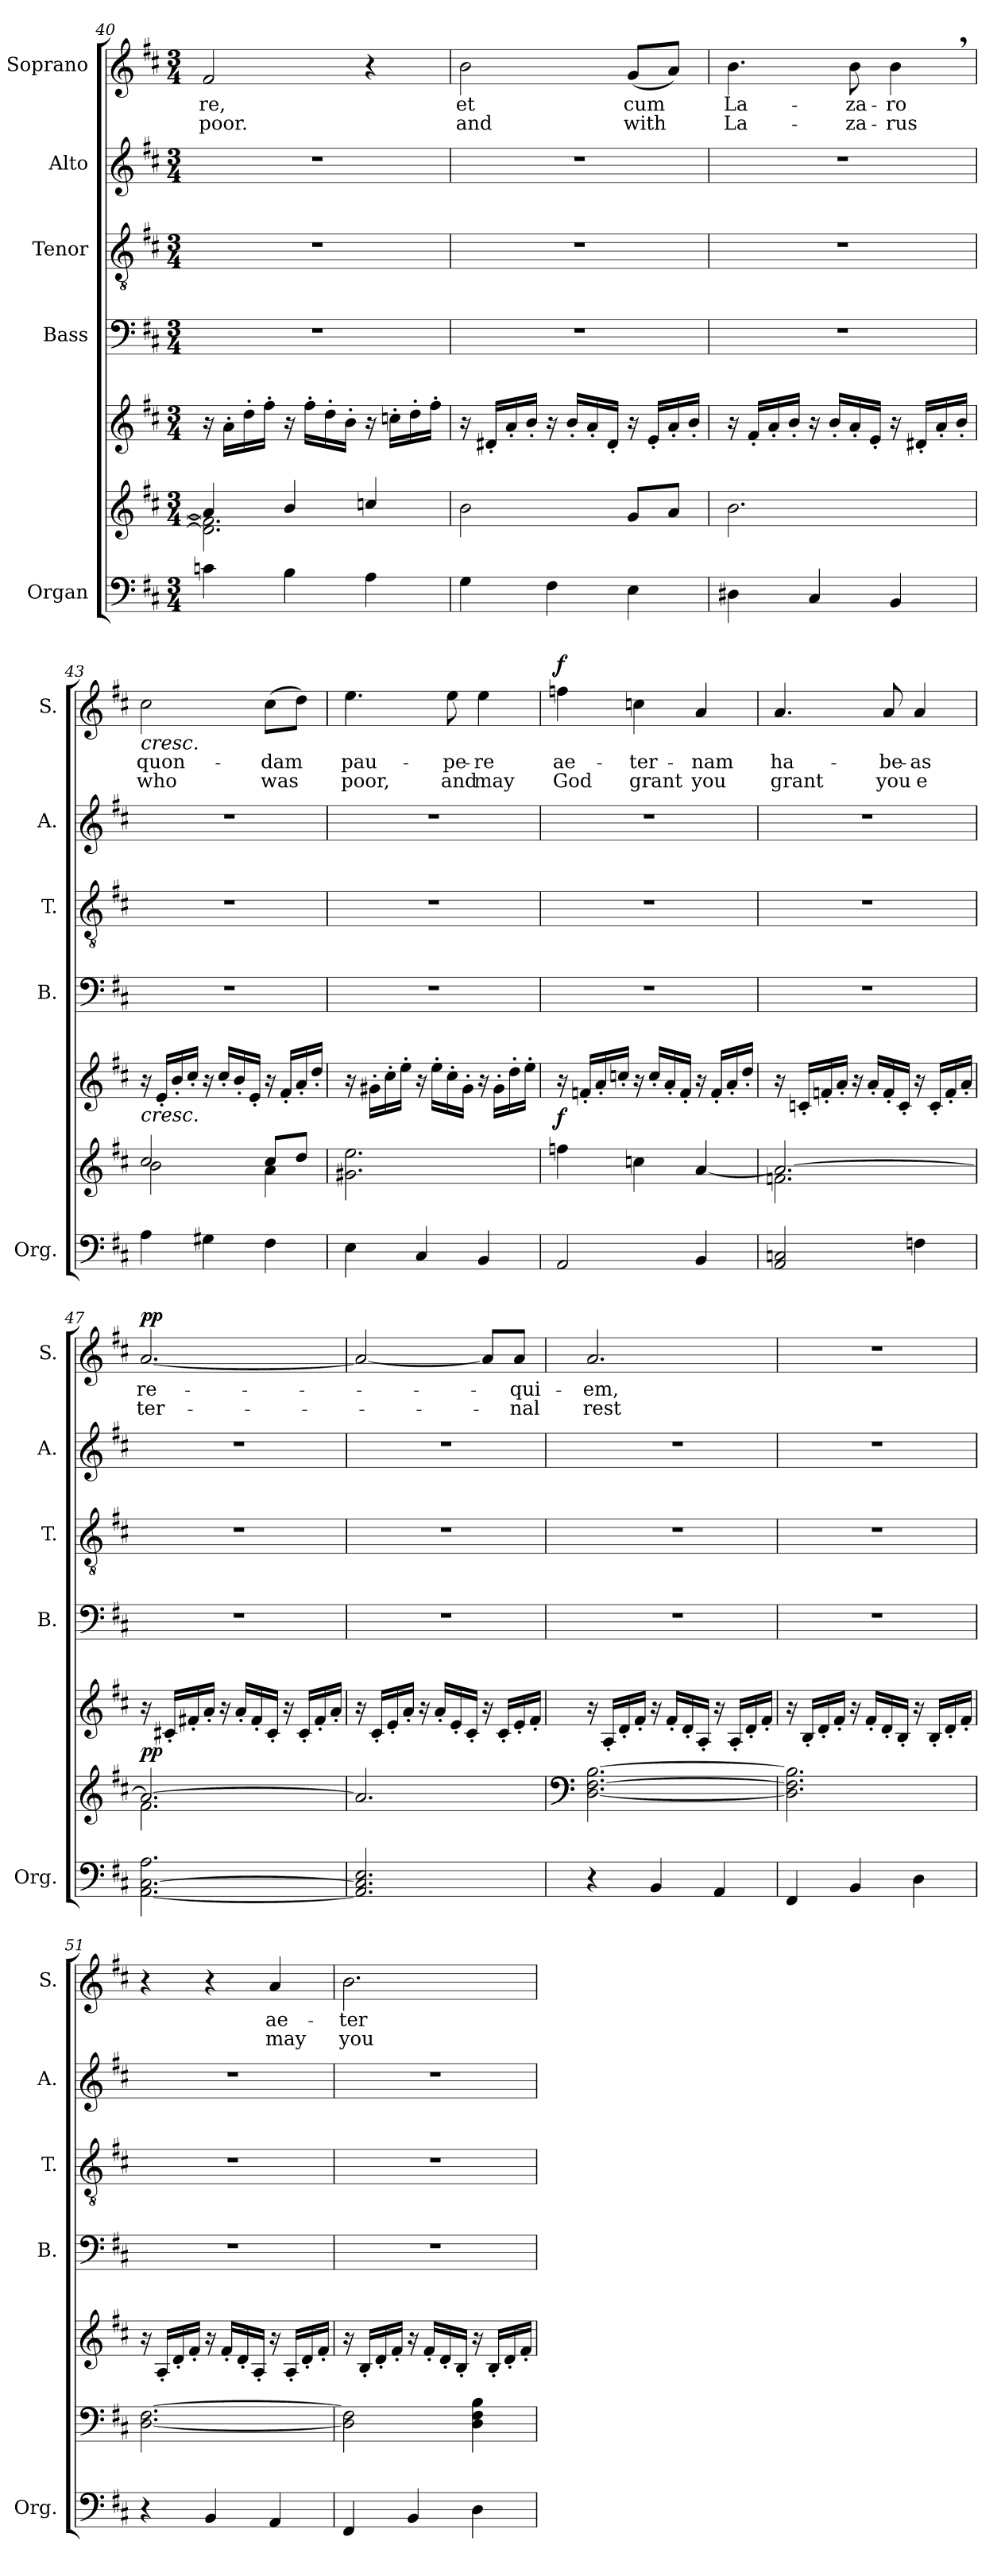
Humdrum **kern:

**kern	**kern	**kern	**dynam	**kern	**kern	**kern	**kern	**text	**text	**dynam
*part5	*part5	*part5	*part5	*part4	*part3	*part2	*part1	*part1	*part1	*part1
*staff7	*staff6	*staff5	*staff5/6/7	*staff4	*staff3	*staff2	*staff1	*staff1	*staff1	*staff1
*I"Organ	*	*	*	*I"Bass	*I"Tenor	*I"Alto	*I"Soprano	*	*	*
*I'Org.	*	*	*	*I'B.	*I'T.	*I'A.	*I'S.	*	*	*
*clefF4	*clefG2	*clefG2	*	*clefF4	*clefGv2	*clefG2	*clefG2	*	*	*
*k[f#c#]	*k[f#c#]	*k[f#c#]	*	*k[f#c#]	*k[f#c#]	*k[f#c#]	*k[f#c#]	*	*	*
*D:	*D:	*D:	*	*D:	*D:	*D:	*D:	*	*	*
*M3/4	*M3/4	*M3/4	*	*M3/4	*M3/4	*M3/4	*M3/4	*	*	*
=40	=40	=40	=40	=40	=40	=40	=40	=40	=40	=40
*	*^	*	*	*	*	*	*	*	*	*
!	!	!	!	!	!	!	!	!	!LO:LY:b	!LO:LY:b	!
4cn\	4a/]	2.d\] 2.f#\]	16r	.	2.r	2.r	2.r	2f#/	-re,	poor.	.
.	.	.	16a'\LL	.	.	.	.	.	.	.	.
.	.	.	16dd'\	.	.	.	.	.	.	.	.
.	.	.	16ff#'\JJ	.	.	.	.	.	.	.	.
4B\	4b/	.	16r	.	.	.	.	.	.	.	.
.	.	.	16ff#'\LL	.	.	.	.	.	.	.	.
.	.	.	16dd'\	.	.	.	.	.	.	.	.
.	.	.	16b'\JJ	.	.	.	.	.	.	.	.
4A\	4ccn/	.	16r	.	.	.	.	4r	.	.	.
.	.	.	16ccn'\LL	.	.	.	.	.	.	.	.
.	.	.	16dd'\	.	.	.	.	.	.	.	.
.	.	.	16ff#'\JJ	.	.	.	.	.	.	.	.
*	*v	*v	*	*	*	*	*	*	*	*	*
=41	=41	=41	=41	=41	=41	=41	=41	=41	=41	=41
!	!	!	!	!	!	!	!	!LO:LY:b	!LO:LY:b	!
4G\	2b\	16r	.	2.r	2.r	2.r	2b\	et	and	.
.	.	16d#X'/LL	.	.	.	.	.	.	.	.
.	.	16a'/	.	.	.	.	.	.	.	.
.	.	16b'/JJ	.	.	.	.	.	.	.	.
4F#\	.	16r	.	.	.	.	.	.	.	.
.	.	16b'/LL	.	.	.	.	.	.	.	.
.	.	16a'/	.	.	.	.	.	.	.	.
.	.	16d#'/JJ	.	.	.	.	.	.	.	.
!	!	!	!	!	!	!	!	!LO:LY:b	!LO:LY:b	!
4E\	8g/L	16r	.	.	.	.	(<8g/L	cum	with	.
.	.	16e'/LL	.	.	.	.	.	.	.	.
.	8a/J	16a'/	.	.	.	.	8a/J)	.	.	.
.	.	16b'/JJ	.	.	.	.	.	.	.	.
=42	=42	=42	=42	=42	=42	=42	=42	=42	=42	=42
!	!	!	!	!	!	!	!	!LO:LY:b	!LO:LY:b	!
4D#X\	2.b\	16r	.	2.r	2.r	2.r	4.b\	La-	La-	.
.	.	16f#'/LL	.	.	.	.	.	.	.	.
.	.	16a'/	.	.	.	.	.	.	.	.
.	.	16b'/JJ	.	.	.	.	.	.	.	.
4C#/	.	16r	.	.	.	.	.	.	.	.
.	.	16b'/LL	.	.	.	.	.	.	.	.
!	!	!	!	!	!	!	!	!LO:LY:b	!LO:LY:b	!
.	.	16a'/	.	.	.	.	8b\	-za-	-za-	.
.	.	16e'/JJ	.	.	.	.	.	.	.	.
!	!	!	!	!	!	!	!	!LO:LY:b	!LO:LY:b	!
4BB/	.	16r	.	.	.	.	4b,\	-ro	-rus	.
.	.	16d#X'/LL	.	.	.	.	.	.	.	.
.	.	16a'/	.	.	.	.	.	.	.	.
.	.	16b'/JJ	.	.	.	.	.	.	.	.
!!LO:LB:g=z
=43	=43	=43	=43	=43	=43	=43	=43	=43	=43	=43
*	*^	*	*	*	*	*	*	*	*	*
!	!	!	!	!	!	!	!	!LO:TX:b:i:t=cresc.	!	!	!
!	!	!	!LO:TX:b:i:t=cresc.	!	!	!	!	!	!	!	!
!	!	!	!	!	!	!	!	!	!LO:LY:b	!LO:LY:b	!
4A\	2cc#/	2b\	16r	.	2.r	2.r	2.r	2cc#\	quon-	who	.
.	.	.	16e'/LL	.	.	.	.	.	.	.	.
.	.	.	16b'/	.	.	.	.	.	.	.	.
.	.	.	16cc#'/JJ	.	.	.	.	.	.	.	.
4G#X\	.	.	16r	.	.	.	.	.	.	.	.
.	.	.	16cc#'/LL	.	.	.	.	.	.	.	.
.	.	.	16b'/	.	.	.	.	.	.	.	.
.	.	.	16e'/JJ	.	.	.	.	.	.	.	.
!	!	!	!	!	!	!	!	!	!LO:LY:b	!LO:LY:b	!
4F#\	8cc#/L	4a\	16r	.	.	.	.	(>8cc#\L	-dam	was	.
.	.	.	16f#'/LL	.	.	.	.	.	.	.	.
.	8dd/J	.	16a'/	.	.	.	.	8dd\J)	.	.	.
.	.	.	16dd'/JJ	.	.	.	.	.	.	.	.
*	*v	*v	*	*	*	*	*	*	*	*	*
=44	=44	=44	=44	=44	=44	=44	=44	=44	=44	=44
!	!	!	!	!	!	!	!	!LO:LY:b	!LO:LY:b	!
4E\	2.g#X\ 2.ee\	16r	.	2.r	2.r	2.r	4.ee\	pau-	poor,	.
.	.	16g#X'\LL	.	.	.	.	.	.	.	.
.	.	16cc#'\	.	.	.	.	.	.	.	.
.	.	16ee'\JJ	.	.	.	.	.	.	.	.
4C#/	.	16r	.	.	.	.	.	.	.	.
.	.	16ee'\LL	.	.	.	.	.	.	.	.
!	!	!	!	!	!	!	!	!LO:LY:b	!LO:LY:b	!
.	.	16cc#'\	.	.	.	.	8ee\	-pe-	and	.
.	.	16g#'\JJ	.	.	.	.	.	.	.	.
!	!	!	!	!	!	!	!	!LO:LY:b	!LO:LY:b	!
4BB/	.	16r	.	.	.	.	4ee\	-re	may	.
.	.	16g#'\LL	.	.	.	.	.	.	.	.
.	.	16dd'\	.	.	.	.	.	.	.	.
.	.	16ee'\JJ	.	.	.	.	.	.	.	.
=45	=45	=45	=45	=45	=45	=45	=45	=45	=45	=45
!	!	!	!LO:DY:b	!	!	!	!	!LO:LY:b	!LO:LY:b	!LO:DY:b
2AA/	4ffn\	16r	f	2.r	2.r	2.r	4ffn\	ae-	God	f
.	.	16fn'/LL	.	.	.	.	.	.	.	.
.	.	16a'/	.	.	.	.	.	.	.	.
.	.	16ccn'/JJ	.	.	.	.	.	.	.	.
!	!	!	!	!	!	!	!	!LO:LY:b	!LO:LY:b	!
.	4ccn\	16r	.	.	.	.	4ccn\	-ter-	grant	.
.	.	16cc'/LL	.	.	.	.	.	.	.	.
.	.	16a'/	.	.	.	.	.	.	.	.
.	.	16f'/JJ	.	.	.	.	.	.	.	.
!	!	!	!	!	!	!	!	!LO:LY:b	!LO:LY:b	!
4BB/	[4a/	16r	.	.	.	.	4a/	-nam	you	.
.	.	16f'/LL	.	.	.	.	.	.	.	.
.	.	16a'/	.	.	.	.	.	.	.	.
.	.	16dd'/JJ	.	.	.	.	.	.	.	.
!!LO:LB:g=z
=46	=46	=46	=46	=46	=46	=46	=46	=46	=46	=46
*	*^	*	*	*	*	*	*	*	*	*
!	!	!	!	!	!	!	!	!	!LO:LY:b	!LO:LY:b	!
2AA/ 2Cn/	2.a/_	2.fn\	16r	.	2.r	2.r	2.r	4.a/	ha-	grant	.
.	.	.	16cn'/LL	.	.	.	.	.	.	.	.
.	.	.	16fn'/	.	.	.	.	.	.	.	.
.	.	.	16a'/JJ	.	.	.	.	.	.	.	.
.	.	.	16r	.	.	.	.	.	.	.	.
.	.	.	16a'/LL	.	.	.	.	.	.	.	.
!	!	!	!	!	!	!	!	!	!LO:LY:b	!LO:LY:b	!
.	.	.	16f'/	.	.	.	.	8a/	-be-	you	.
.	.	.	16c'/JJ	.	.	.	.	.	.	.	.
!	!	!	!	!	!	!	!	!	!LO:LY:b	!LO:LY:b	!
4Fn\	.	.	16r	.	.	.	.	4a/	-as	e	.
.	.	.	16c'/LL	.	.	.	.	.	.	.	.
.	.	.	16f'/	.	.	.	.	.	.	.	.
.	.	.	16a'/JJ	.	.	.	.	.	.	.	.
=47	=47	=47	=47	=47	=47	=47	=47	=47	=47	=47	=47
!	!	!	!	!LO:DY:b	!	!	!	!	!LO:LY:b	!LO:LY:b	!LO:DY:b
[2.AA\ [2.C#\ 2.A\	2.a/_	2.f#\	16r	pp	2.r	2.r	2.r	[2.a/	re-	ter-	pp
.	.	.	16c#X'/LL	.	.	.	.	.	.	.	.
.	.	.	16f#X'/	.	.	.	.	.	.	.	.
.	.	.	16a'/JJ	.	.	.	.	.	.	.	.
.	.	.	16r	.	.	.	.	.	.	.	.
.	.	.	16a'/LL	.	.	.	.	.	.	.	.
.	.	.	16f#'/	.	.	.	.	.	.	.	.
.	.	.	16c#'/JJ	.	.	.	.	.	.	.	.
.	.	.	16r	.	.	.	.	.	.	.	.
.	.	.	16c#'/LL	.	.	.	.	.	.	.	.
.	.	.	16f#'/	.	.	.	.	.	.	.	.
.	.	.	16a'/JJ	.	.	.	.	.	.	.	.
*	*v	*v	*	*	*	*	*	*	*	*	*
=48	=48	=48	=48	=48	=48	=48	=48	=48	=48	=48
2.AA/] 2.C#/] 2.E/	2.a/]	16r	.	2.r	2.r	2.r	2a/_	.	.	.
.	.	16c#'/LL	.	.	.	.	.	.	.	.
.	.	16e'/	.	.	.	.	.	.	.	.
.	.	16a'/JJ	.	.	.	.	.	.	.	.
.	.	16r	.	.	.	.	.	.	.	.
.	.	16a'/LL	.	.	.	.	.	.	.	.
.	.	16e'/	.	.	.	.	.	.	.	.
.	.	16c#'/JJ	.	.	.	.	.	.	.	.
.	.	16r	.	.	.	.	8a/L]	.	.	.
.	.	16c#'/LL	.	.	.	.	.	.	.	.
!	!	!	!	!	!	!	!	!LO:LY:b	!LO:LY:b	!
.	.	16e'/	.	.	.	.	8a/J	-qui-	-nal	.
.	.	16f#'/JJ	.	.	.	.	.	.	.	.
=49	=49	=49	=49	=49	=49	=49	=49	=49	=49	=49
*	*clefF4	*	*	*	*	*	*	*	*	*
!	!	!	!	!	!	!	!	!LO:LY:b	!LO:LY:b	!
4r	[2.D\ [2.F#\ [2.B\	16r	.	2.r	2.r	2.r	2.a/	-em,	rest	.
.	.	16A'/LL	.	.	.	.	.	.	.	.
.	.	16d'/	.	.	.	.	.	.	.	.
.	.	16f#'/JJ	.	.	.	.	.	.	.	.
4BB/	.	16r	.	.	.	.	.	.	.	.
.	.	16f#'/LL	.	.	.	.	.	.	.	.
.	.	16d'/	.	.	.	.	.	.	.	.
.	.	16A'/JJ	.	.	.	.	.	.	.	.
4AA/	.	16r	.	.	.	.	.	.	.	.
.	.	16A'/LL	.	.	.	.	.	.	.	.
.	.	16d'/	.	.	.	.	.	.	.	.
.	.	16f#'/JJ	.	.	.	.	.	.	.	.
!!LO:PB:g=z
=50	=50	=50	=50	=50	=50	=50	=50	=50	=50	=50
4FF#/	2.D\] 2.F#\] 2.B\]	16r	.	2.r	2.r	2.r	2.r	.	.	.
.	.	16B'/LL	.	.	.	.	.	.	.	.
.	.	16d'/	.	.	.	.	.	.	.	.
.	.	16f#'/JJ	.	.	.	.	.	.	.	.
4BB/	.	16r	.	.	.	.	.	.	.	.
.	.	16f#'/LL	.	.	.	.	.	.	.	.
.	.	16d'/	.	.	.	.	.	.	.	.
.	.	16B'/JJ	.	.	.	.	.	.	.	.
4D\	.	16r	.	.	.	.	.	.	.	.
.	.	16B'/LL	.	.	.	.	.	.	.	.
.	.	16d'/	.	.	.	.	.	.	.	.
.	.	16f#'/JJ	.	.	.	.	.	.	.	.
=51	=51	=51	=51	=51	=51	=51	=51	=51	=51	=51
4r	[2.D\ [2.F#\	16r	.	2.r	2.r	2.r	4r	.	.	.
.	.	16A'/LL	.	.	.	.	.	.	.	.
.	.	16d'/	.	.	.	.	.	.	.	.
.	.	16f#'/JJ	.	.	.	.	.	.	.	.
4BB/	.	16r	.	.	.	.	4r	.	.	.
.	.	16f#'/LL	.	.	.	.	.	.	.	.
.	.	16d'/	.	.	.	.	.	.	.	.
.	.	16A'/JJ	.	.	.	.	.	.	.	.
!	!	!	!	!	!	!	!	!LO:LY:b	!LO:LY:b	!
4AA/	.	16r	.	.	.	.	4a/	ae-	may	.
.	.	16A'/LL	.	.	.	.	.	.	.	.
.	.	16d'/	.	.	.	.	.	.	.	.
.	.	16f#'/JJ	.	.	.	.	.	.	.	.
=52	=52	=52	=52	=52	=52	=52	=52	=52	=52	=52
!	!	!	!	!	!	!	!	!LO:LY:b	!LO:LY:b	!
4FF#/	2D\] 2F#\]	16r	.	2.r	2.r	2.r	2.b\	-ter-	you	.
.	.	16B'/LL	.	.	.	.	.	.	.	.
.	.	16d'/	.	.	.	.	.	.	.	.
.	.	16f#'/JJ	.	.	.	.	.	.	.	.
4BB/	.	16r	.	.	.	.	.	.	.	.
.	.	16f#'/LL	.	.	.	.	.	.	.	.
.	.	16d'/	.	.	.	.	.	.	.	.
.	.	16B'/JJ	.	.	.	.	.	.	.	.
4D\	4D\ 4F#\ 4B\	16r	.	.	.	.	.	.	.	.
.	.	16B'/LL	.	.	.	.	.	.	.	.
.	.	16d'/	.	.	.	.	.	.	.	.
.	.	16f#'/JJ	.	.	.	.	.	.	.	.
=	=	=	=	=	=	=	=	=	=	=
*-	*-	*-	*-	*-	*-	*-	*-	*-	*-	*-
